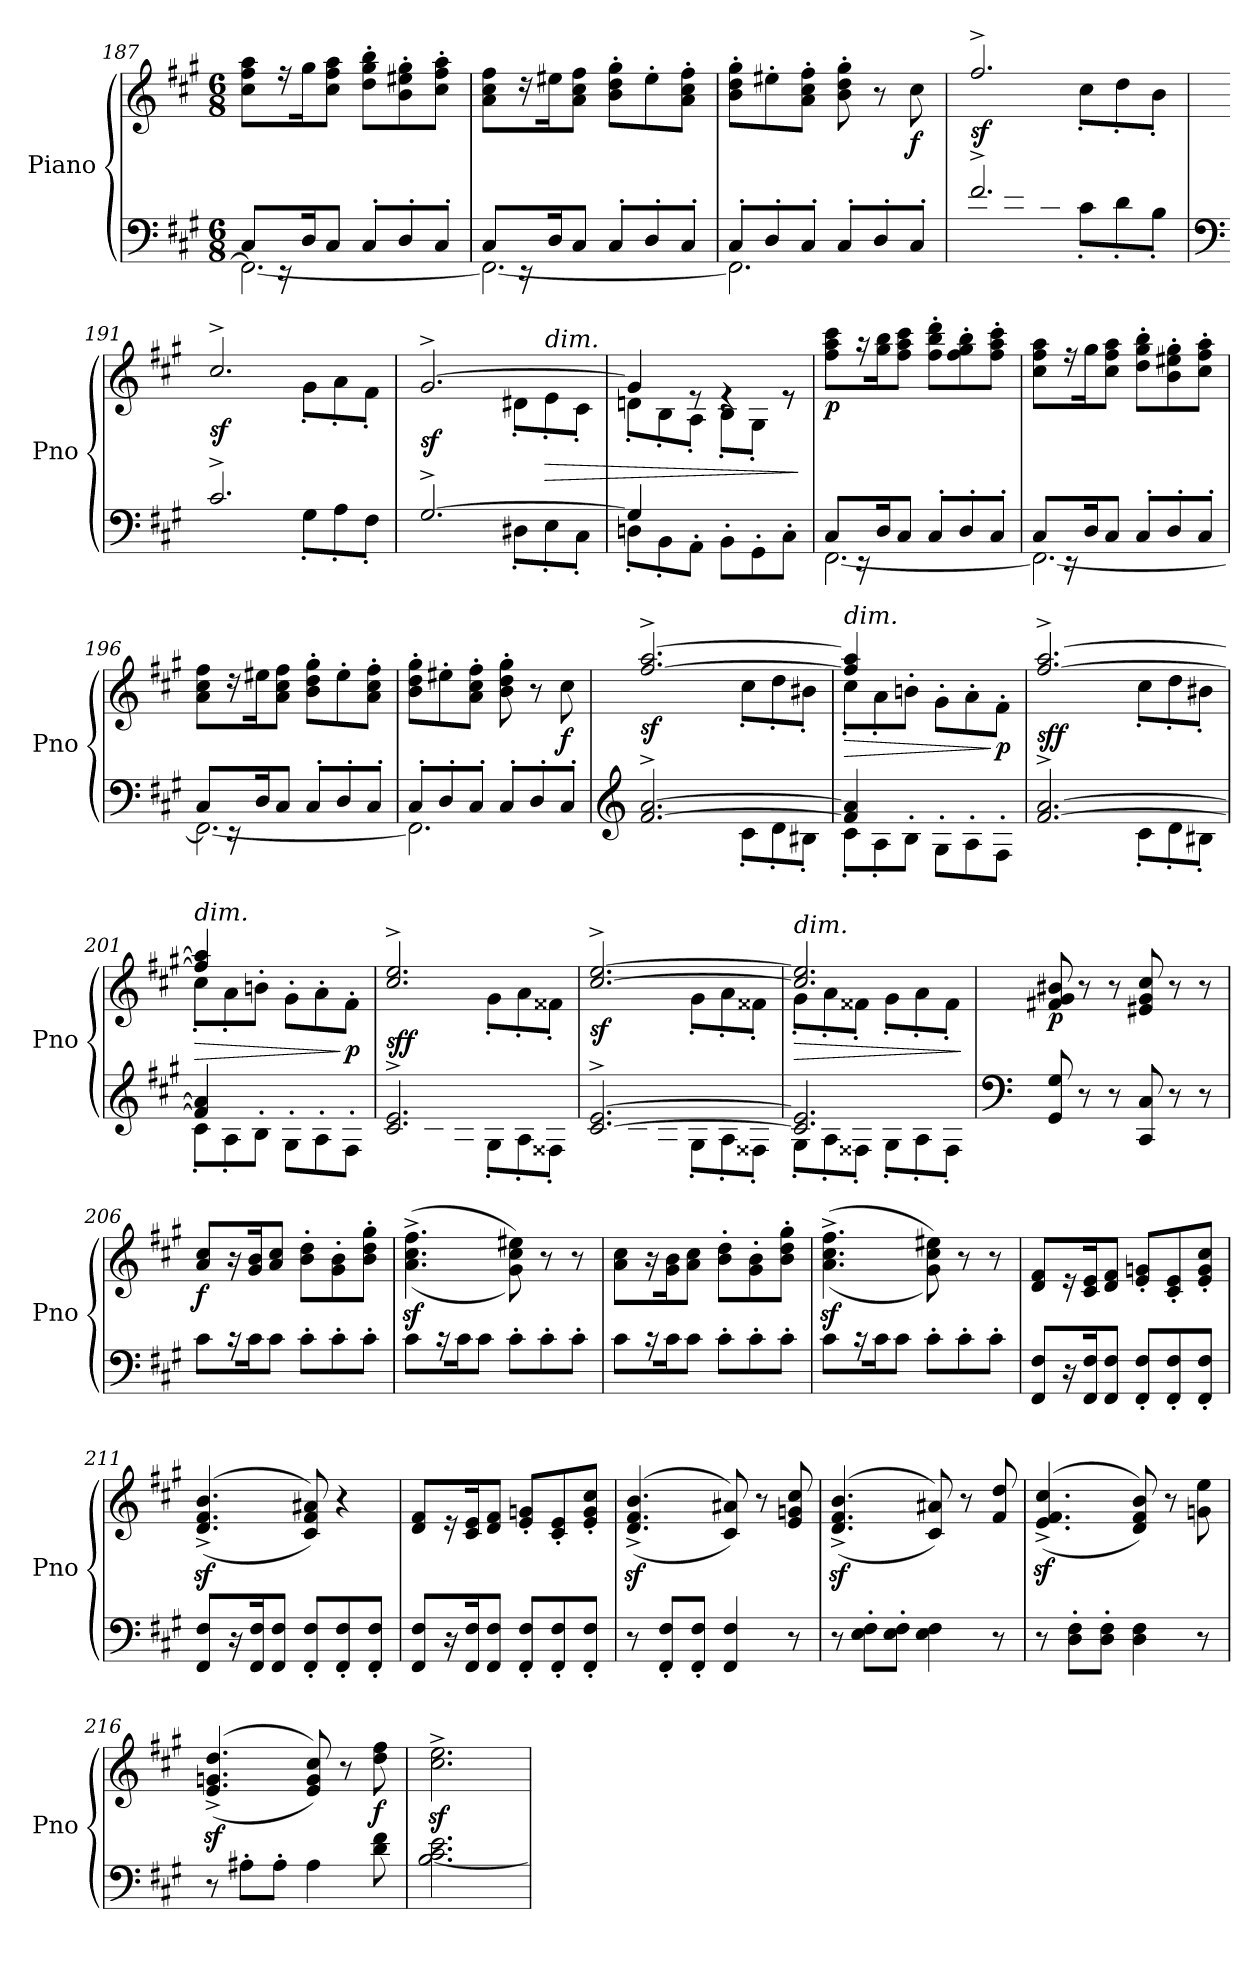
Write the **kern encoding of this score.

**kern	**kern	**dynam
*part1	*part1	*part1
*staff2	*staff1	*staff1/2
*I"Piano	*	*
*I'Pno	*	*
*clefF4	*clefG2	*
*k[f#c#g#]	*k[f#c#g#]	*
*M6/8	*M6/8	*
=187	=187	=187
*^	*	*
8C#/L	2.FF#\_	8cc#\ 8ff#\ 8aa\L	.
16rEE	.	16rff	.
16D/K	.	16gg#\K	.
8C#/J	.	8cc#\ 8ff#\ 8aa\J	.
8C#'/L	.	8dd\' 8gg#\' 8bb\'L	.
8D'/	.	8b\' 8ee#X\' 8gg#\'	.
8C#'/J	.	8cc#\' 8ff#\' 8aa\'J	.
=188	=188	=188	=188
8C#/L	2.FF#\_	8a\ 8cc#\ 8ff#\L	.
16rEE	.	16rdd	.
16D/K	.	16ee#X\K	.
8C#/J	.	8a\ 8cc#\ 8ff#\J	.
8C#'/L	.	8b\' 8dd\' 8gg#\'L	.
8D'/	.	8ee#'\	.
8C#'/J	.	8a\' 8cc#\' 8ff#\'J	.
=189	=189	=189	=189
8C#'/L	2.FF#\]	8b\' 8dd\' 8gg#\'L	.
8D'/	.	8ee#X'\	.
8C#'/J	.	8a\' 8cc#\' 8ff#\'J	.
8C#'/L	.	8b\' 8dd\' 8gg#\'	.
8D'/	.	8r	.
!	!	!	!LO:DY:b
8C#'/J	.	8cc#\	f
=190	=190	=190	=190
*	*	*^	*
!	!	!	!	!LO:DY:b
2.f#^/	8f#'\Lyy	2.ff#^/	8ff#'\Lyy	sf
.	8e'\	.	8ee'\	.
.	8d'\J	.	8dd'\J	.
.	8c#'\L	.	8cc#'\L	.
.	8d'\	.	8dd'\	.
.	8B'\J	.	8b'\J	.
=191	=191	=191	=191	=191
*clefF4	*	*	*	*
!	!	!	!	!LO:DY:b
2.c#^/	8c#'\Lyy	2.cc#^/	8cc#'\Lyy	sf
.	8B'\	.	8b'\	.
.	8A'\J	.	8a'\J	.
.	8G#'\L	.	8g#'\L	.
.	8A'\	.	8a'\	.
.	8F#'\J	.	8f#'\J	.
!!LO:LB:g=z	!!
=192	=192	=192	=192	=192
!	!	!	!	!LO:DY:b
[2.G#^/	8G#'\Lyy	[2.g#^/	8g#'\Lyy	sf
.	8F#'\	.	8f#'\	.
.	8E#X'\J	.	8e#X'\J	.
.	8D#X'\L	.	8d#X'\L	.
!	!	!	!LO:TX:a:i:t=dim.	!
!	!	!	!	!LO:HP:b
.	8E#'\	.	8e#'\	>
.	8C#'\J	.	8c#'\J	.
=193	=193	=193	=193	=193
4G#/]	8Dn'\L	4g#/]	8dn'\L	.
.	8BB'\	.	8B'\	.
2ryy	8AA'\J	8re	8A'\J	.
.	8BB'\L	4re	8B'\L	.
.	8GG#'\	.	8G#'\J	.
.	8C#'\J	8re	8re	.
*v	*v	*	*	*
*	*v	*v	*
.	.	]
=194	=194	=194
*^	*	*
!	!	!	!LO:DY:b
8C#/L	[2.FF#\	8ff#\ 8aa\ 8ccc#\L	p
16rEE	.	16raa	.
16D/K	.	16gg#\ 16bb\K	.
8C#/J	.	8ff#\ 8aa\ 8ccc#\J	.
8C#'/L	.	8ff#\' 8bb\' 8ddd\'L	.
8D'/	.	8ff#\' 8gg#\' 8bb\'	.
8C#'/J	.	8ff#\' 8aa\' 8ccc#\'J	.
=195	=195	=195	=195
8C#/L	2.FF#\_	8cc#\ 8ff#\ 8aa\L	.
16rEE	.	16rff	.
16D/K	.	16gg#\K	.
8C#/J	.	8cc#\ 8ff#\ 8aa\J	.
8C#'/L	.	8dd\' 8gg#\' 8bb\'L	.
8D'/	.	8b\' 8ee#X\' 8gg#\'	.
8C#'/J	.	8cc#\' 8ff#\' 8aa\'J	.
=196	=196	=196	=196
8C#/L	2.FF#\_	8a\ 8cc#\ 8ff#\L	.
16rEE	.	16rdd	.
16D/K	.	16ee#X\K	.
8C#/J	.	8a\ 8cc#\ 8ff#\J	.
8C#'/L	.	8b\' 8dd\' 8gg#\'L	.
8D'/	.	8ee#'\	.
8C#'/J	.	8a\' 8cc#\' 8ff#\'J	.
!!LO:LB:g=z
=197	=197	=197	=197
8C#'/L	2.FF#\]	8b\' 8dd\' 8gg#\'L	.
8D'/	.	8ee#X'\	.
8C#'/J	.	8a\' 8cc#\' 8ff#\'J	.
8C#'/L	.	8b\' 8dd\' 8gg#\'	.
8D'/	.	8r	.
!	!	!	!LO:DY:b
8C#'/J	.	8cc#\	f
=198	=198	=198	=198
*clefG2	*	*	*
*	*	*^	*
!	!	!	!	!LO:DY:b
[2.f#/^ [2.a/^	8f#'\Lyy	[2.ff#/^ [2.aa/^	8ff#'\Lyy	sf
.	8e'\	.	8ee'\	.
.	8d'\J	.	8dd'\J	.
.	8c#'\L	.	8cc#'\L	.
.	8d'\	.	8dd'\	.
.	8B#X'\J	.	8b#X'\J	.
=199	=199	=199	=199	=199
!	!	!LO:TX:a:i:t=dim.	!	!
!	!	!	!	!LO:HP:b
4f#/] 4a/]	8c#'\L	4ff#/] 4aa/]	8cc#'\L	>
.	8A'\	.	8a'\	.
2ryy	8B'\J	2ryy	8bn'\J	.
.	8G#'\L	.	8g#'\L	.
.	8A'\	.	8a'\	.
!	!	!	!	!LO:DY:n=1:b
.	8F#'\J	.	8f#'\J	] p
=200	=200	=200	=200	=200
!	!	!	!	!LO:DY:b
!	!	!	!	!LO:DY:n=1:b
[2.f#/^ [2.a/^	8f#'\Lyy	[2.ff#/^ [2.aa/^	8ff#'\Lyy	sf f
.	8e'\	.	8ee'\	.
.	8d'\J	.	8dd'\J	.
.	8c#'\L	.	8cc#'\L	.
.	8d'\	.	8dd'\	.
.	8B#X'\J	.	8b#X'\J	.
=201	=201	=201	=201	=201
!	!	!LO:TX:a:i:t=dim.	!	!
!	!	!	!	!LO:HP:b
4f#/] 4a/]	8c#'\L	4ff#/] 4aa/]	8cc#'\L	>
.	8A'\	.	8a'\	.
2ryy	8B'\J	2ryy	8bn'\J	.
.	8G#'\L	.	8g#'\L	.
.	8A'\	.	8a'\	.
!	!	!	!	!LO:DY:n=1:b
.	8F#'\J	.	8f#'\J	] p
=202	=202	=202	=202	=202
!	!	!	!	!LO:DY:b
!	!	!	!	!LO:DY:n=1:b
2.c#/^ 2.e/^	8c#'\Lyy	2.cc#/^ 2.ee/^	8cc#'\Lyy	sf f
.	8B'\	.	8b'\	.
.	8A'\J	.	8a'\J	.
.	8G#'\L	.	8g#'\L	.
.	8A'\	.	8a'\	.
.	8F##X'\J	.	8f##X'\J	.
!!LO:LB:g=z	!!
=203	=203	=203	=203	=203
!	!	!	!	!LO:DY:b
[2.c#/^ [2.e/^	8c#'\Lyy	[2.cc#/^ [2.ee/^	8cc#'\Lyy	sf
.	8B'\	.	8b'\	.
.	8A'\J	.	8a'\J	.
.	8G#'\L	.	8g#'\L	.
.	8A'\	.	8a'\	.
.	8F##X'\J	.	8f##X'\J	.
=204	=204	=204	=204	=204
!	!	!LO:TX:a:i:t=dim.	!	!
!	!	!	!	!LO:HP:b
2.c#/] 2.e/]	8G#'\L	2.cc#/] 2.ee/]	8g#'\L	>
.	8A'\	.	8a'\	.
.	8F##X'\J	.	8f##X'\J	.
.	8G#'\L	.	8g#'\L	.
.	8A'\	.	8a'\	.
.	8F##'\J	.	8f##'\J	.
*v	*v	*	*	*
*	*v	*v	*
.	.	]
=205	=205	=205
*clefF4	*	*
!	!	!LO:DY:b
8GG#/ 8G#/	8f#X/ 8g#/ 8b#X/	p
8r	8r	.
8r	8r	.
8CC#/ 8C#/	8e#X/ 8g#/ 8cc#/	.
8r	8r	.
8r	8r	.
=206	=206	=206
!	!	!LO:DY:b
8c#\L	8a/ 8cc#/L	f
16rc	16r	.
16c#\K	16g#/ 16b/K	.
8c#\J	8a/ 8cc#/J	.
8c#'\L	8b\' 8dd\'L	.
8c#'\	8g#\' 8b\'	.
8c#'\J	8b\' 8dd\' 8gg#\'J	.
=207	=207	=207
8c#\L	((4.a\z<^ 4.cc#\z<^ 4.ff#\z<^	.
16rc	.	.
16c#\K	.	.
8c#\J	.	.
8c#'\L	8g#\ 8cc#\ 8ee#X\))	.
8c#'\	8r	.
8c#'\J	8r	.
!!LO:LB:g=z
=208	=208	=208
8c#\L	8a\ 8cc#\L	.
16rc	16r	.
16c#\K	16g#\ 16b\K	.
8c#\J	8a\ 8cc#\J	.
8c#'\L	8b\' 8dd\'L	.
8c#'\	8g#\' 8b\'	.
8c#'\J	8b\' 8dd\' 8gg#\'J	.
=209	=209	=209
8c#\L	((4.a\z<^ 4.cc#\z<^ 4.ff#\z<^	.
16rc	.	.
16c#\K	.	.
8c#\J	.	.
8c#'\L	8g#\ 8cc#\ 8ee#X\))	.
8c#'\	8r	.
8c#'\J	8r	.
=210	=210	=210
8FF#/ 8F#/L	8d/ 8f#/L	.
16r	16r	.
16FF#/ 16F#/K	16c#/ 16e/K	.
8FF#/ 8F#/J	8d/ 8f#/J	.
8FF#/' 8F#/'L	8e/' 8gn/'L	.
8FF#/' 8F#/'	8c#/' 8e/'	.
8FF#/' 8F#/'J	8e/' 8g/' 8cc#/'J	.
=211	=211	=211
8FF#/ 8F#/L	((>4.d/z<^ 4.f#/z<^ 4.b/z<^	.
16r	.	.
16FF#/ 16F#/K	.	.
8FF#/ 8F#/J	.	.
8FF#/' 8F#/'L	8c#/ 8f#/ 8a#X/))	.
8FF#/' 8F#/'	4r	.
8FF#/' 8F#/'J	.	.
=212	=212	=212
8FF#/ 8F#/L	8d/ 8f#/L	.
16r	16r	.
16FF#/ 16F#/K	16c#/ 16e/K	.
8FF#/ 8F#/J	8d/ 8f#/J	.
8FF#/' 8F#/'L	8e/' 8gn/'L	.
8FF#/' 8F#/'	8c#/' 8e/'	.
8FF#/' 8F#/'J	8e/' 8g/' 8cc#/'J	.
=213	=213	=213
8r	(>(4.d/z<^ 4.f#/z<^ 4.b/z<^	.
8FF#/' 8F#/'L	.	.
8FF#/' 8F#/'J	.	.
4FF#/ 4F#/	8c#/ 8a#X/))	.
.	8r	.
8r	8e/ 8gn/ 8cc#/	.
!!LO:PB:g=z
=214	=214	=214
8r	(>(4.d/z<^ 4.f#/z<^ 4.b/z<^	.
8E\' 8F#\'L	.	.
8E\' 8F#\'J	.	.
4E\ 4F#\	8c#/ 8a#X/))	.
.	8r	.
8r	8f#/ 8dd/	.
=215	=215	=215
8r	(>(4.e/z<^ 4.f#/z<^ 4.cc#/z<^	.
8D\' 8F#\'L	.	.
8D\' 8F#\'J	.	.
4D\ 4F#\	8d/ 8f#/ 8b/))	.
.	8r	.
8r	8gn\ 8ee\	.
=216	=216	=216
8r	(>(4.e/z<^ 4.gn/z<^ 4.dd/z<^	.
8A#X'\L	.	.
8A#'\J	.	.
4A#\	8e/ 8g/ 8cc#/))	.
.	8r	.
!	!	!LO:DY:b
8d\ 8f#\	8dd\ 8ff#\	f
=217	=217	=217
[2.B\ 2.c#\ 2.e\	2.cc#\z<^ 2.ee\z<^	.
=	=	=
*-	*-	*-
